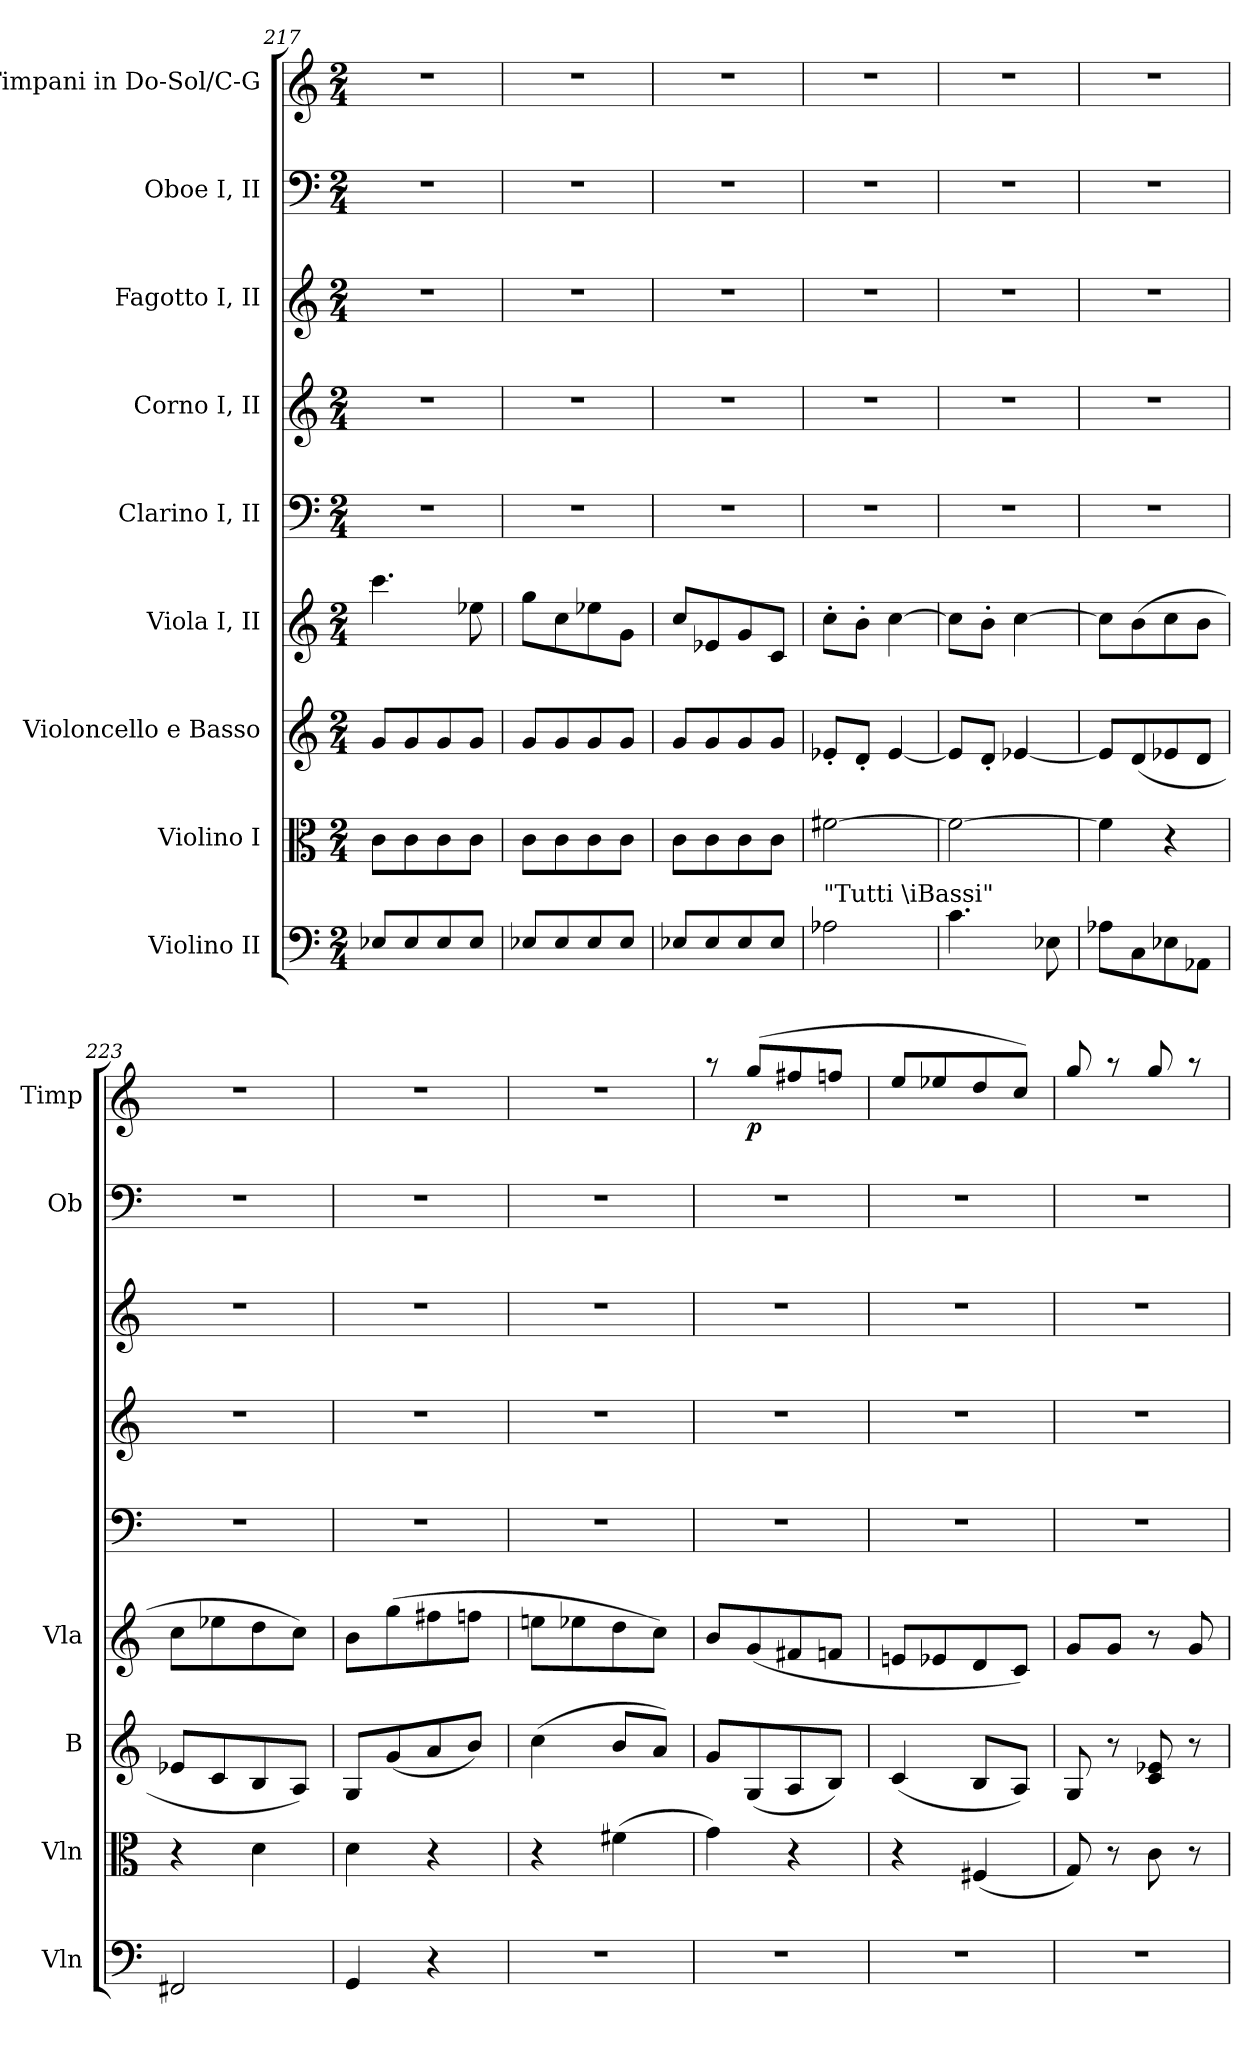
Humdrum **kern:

**kern	**kern	**kern	**kern	**kern	**kern	**kern	**kern	**kern	**dynam
*part9	*part8	*part7	*part6	*part5	*part4	*part3	*part2	*part1	*part1
*staff9	*staff8	*staff7	*staff6	*staff5	*staff4	*staff3	*staff2	*staff1	*staff1
*I"Violino II	*I"Violino I	*I"Violoncello e Basso	*I"Viola I, II	*I"Clarino I, II	*I"Corno I, II	*I"Fagotto I, II	*I"Oboe I, II	*I"Timpani in Do-Sol/C-G	*
*I'Vln	*I'Vln	*I'B	*I'Vla	*	*	*	*I'Ob	*I'Timp	*
*clefF4	*clefC3	*clefG2	*clefG2	*clefF4	*clefG2	*clefG2	*clefF4	*clefG2	*
*	*	*	*	*	*ITrd1c2	*ITrd7c12	*	*	*
*k[]	*k[]	*k[]	*k[]	*k[]	*k[b-e-]	*k[]	*k[]	*k[]	*
*M2/4	*M2/4	*M2/4	*M2/4	*M2/4	*M2/4	*M2/4	*M2/4	*M2/4	*
=217	=217	=217	=217	=217	=217	=217	=217	=217	=217
*^	*	*	*	*	*	*	*	*	*
8E-XL	2ryy	8cL	8gL	4.ccc	2r	2r	2r	2r	2r	.
8E-	.	8c	8g	.	.	.	.	.	.	.
8E-	.	8c	8g	.	.	.	.	.	.	.
8E-J	.	8cJ	8gJ	8ee-X	.	.	.	.	.	.
=218	=218	=218	=218	=218	=218	=218	=218	=218	=218	=218
8E-XL	2ryy	8cL	8gL	8ggL	2r	2r	2r	2r	2r	.
8E-	.	8c	8g	8cc	.	.	.	.	.	.
8E-	.	8c	8g	8ee-X	.	.	.	.	.	.
8E-J	.	8cJ	8gJ	8gJ	.	.	.	.	.	.
=219	=219	=219	=219	=219	=219	=219	=219	=219	=219	=219
8E-XL	2ryy	8cL	8gL	8ccL	2r	2r	2r	2r	2r	.
8E-	.	8c	8g	8e-X	.	.	.	.	.	.
8E-	.	8c	8g	8g	.	.	.	.	.	.
8E-J	.	8cJ	8gJ	8cJ	.	.	.	.	.	.
*v	*v	*	*	*	*	*	*	*	*	*
!!LO:PB:g=z
=220	=220	=220	=220	=220	=220	=220	=220	=220	=220
!LO:TX:a:t="Tutti \iBassi"	!	!	!	!	!	!	!	!	!
2A-X	[2f#X	8e-X'L	8cc'L	2r	2r	2r	2r	2r	.
.	.	8d'J	8b'J	.	.	.	.	.	.
.	.	[4e-	[4cc	.	.	.	.	.	.
=221	=221	=221	=221	=221	=221	=221	=221	=221	=221
4.c	2f#_	8e-L]	8ccL]	2r	2r	2r	2r	2r	.
.	.	8d'J	8b'J	.	.	.	.	.	.
.	.	[4e-	[4cc	.	.	.	.	.	.
8E-X	.	.	.	.	.	.	.	.	.
=222	=222	=222	=222	=222	=222	=222	=222	=222	=222
8A-XL	4f#]	8e-L]	8ccL]	2r	2r	2r	2r	2r	.
8C	.	(8d	(8b	.	.	.	.	.	.
8E-X	4r	8e-	8cc	.	.	.	.	.	.
8AA-XJ	.	8dJ	8bJ	.	.	.	.	.	.
=223	=223	=223	=223	=223	=223	=223	=223	=223	=223
2FF#X	4r	8e-XL	8ccL	2r	2r	2r	2r	2r	.
.	.	8c	8ee-X	.	.	.	.	.	.
.	4d	8B	8dd	.	.	.	.	.	.
.	.	8AJ)	8ccJ)	.	.	.	.	.	.
=224	=224	=224	=224	=224	=224	=224	=224	=224	=224
4GG	4d	8GL	8bL	2r	2r	2r	2r	2r	.
.	.	(8g	(8gg	.	.	.	.	.	.
4r	4r	8a	8ff#X	.	.	.	.	.	.
.	.	8bJ)	8ffnJ	.	.	.	.	.	.
=225	=225	=225	=225	=225	=225	=225	=225	=225	=225
2r	4r	(4cc	8eenL	2r	2r	2r	2r	2r	.
.	.	.	8ee-X	.	.	.	.	.	.
.	(4f#X	8bL	8dd	.	.	.	.	.	.
.	.	8aJ)	8ccJ)	.	.	.	.	.	.
=226	=226	=226	=226	=226	=226	=226	=226	=226	=226
*	*	*	*	*	*	*	*	*^	*
2r	4g)	8gL	8bL	2r	2r	2r	2r	8r	2ryy	.
.	.	(8G	(8g	.	.	.	.	(8ggL	.	p
.	4r	8A	8f#X	.	.	.	.	8ff#X	.	.
.	.	8BJ)	8fnJ	.	.	.	.	8ffnJ	.	.
=227	=227	=227	=227	=227	=227	=227	=227	=227	=227	=227
2r	4r	(4c	8enL	2r	2r	2r	2r	8eeL	2ryy	.
.	.	.	8e-X	.	.	.	.	8ee-X	.	.
.	(4F#X	8BL	8d	.	.	.	.	8dd	.	.
.	.	8AJ)	8cJ)	.	.	.	.	8ccJ)	.	.
=228	=228	=228	=228	=228	=228	=228	=228	=228	=228	=228
2r	8G)	8G	8gL	2r	2r	2r	2r	8gg	2ryy	.
.	8r	8r	8gJ	.	.	.	.	8r	.	.
.	8c	8e-X 8c	8r	.	.	.	.	8gg	.	.
.	8r	8r	8g	.	.	.	.	8r	.	.
*	*	*	*	*	*	*	*	*v	*v	*
=	=	=	=	=	=	=	=	=	=
*-	*-	*-	*-	*-	*-	*-	*-	*-	*-
